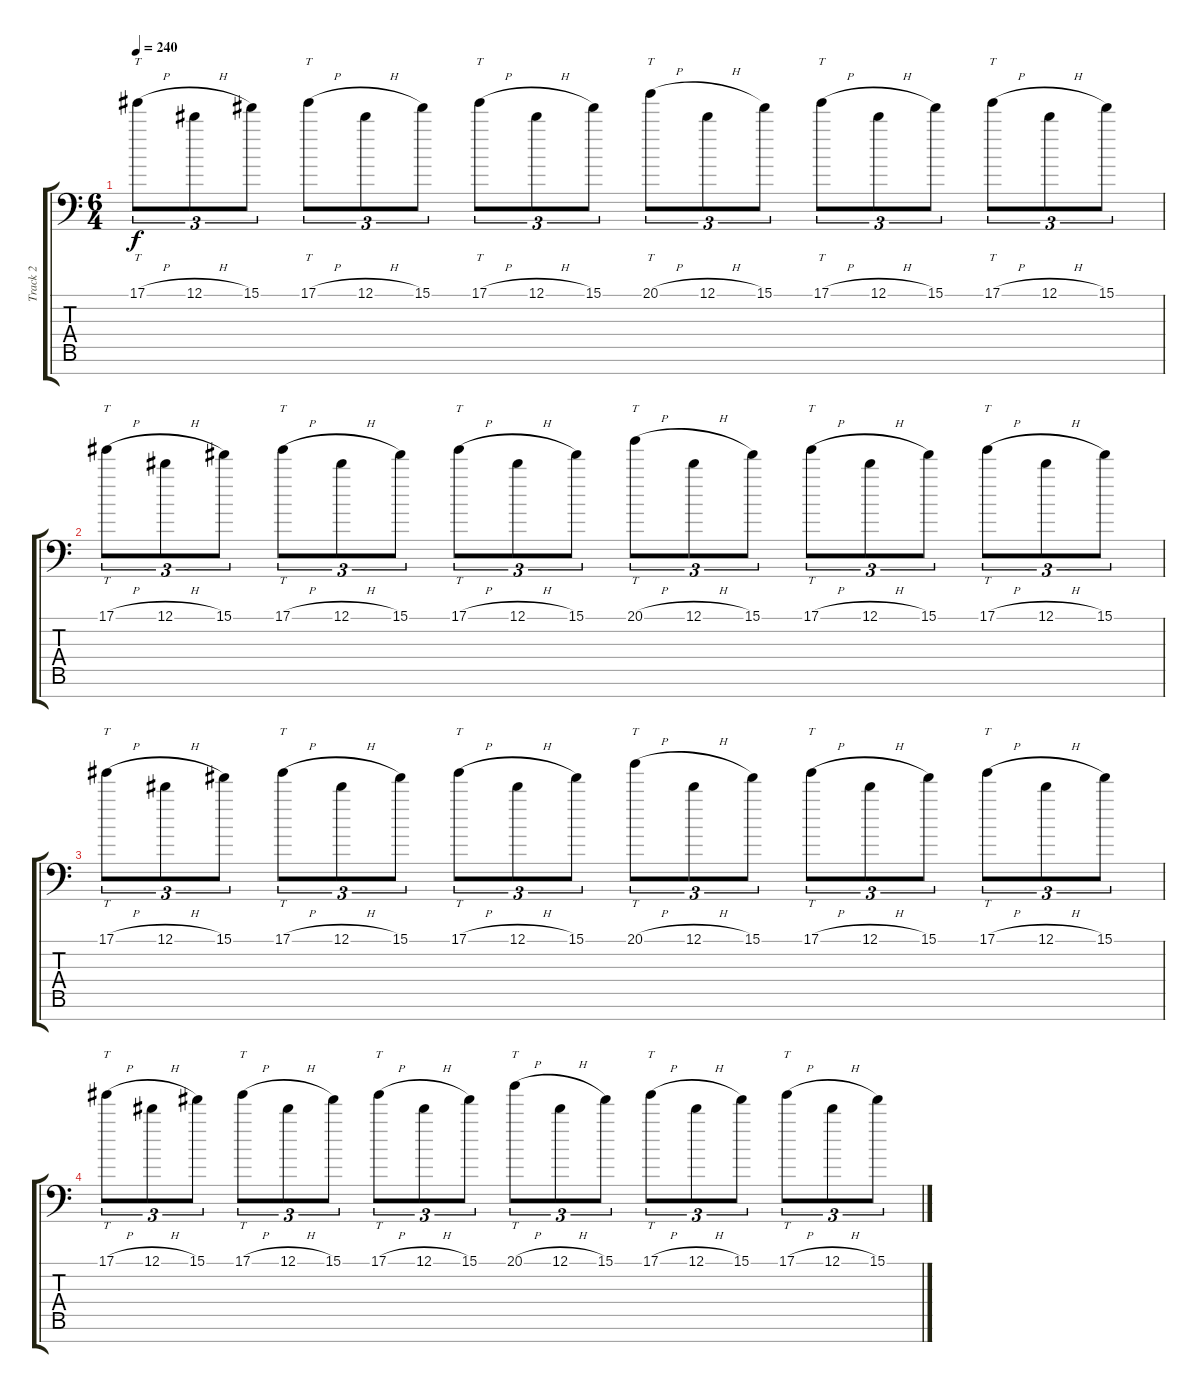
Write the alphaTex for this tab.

\track ("Track 2" "Track 2") {instrument overdrivenguitar}
\staff {score tabs}
\tuning (Eb4 Bb3 Gb3 Db3 Ab2 Eb2 Bb1) {hide}
\ts (6 4)
\tempo 240
\clef f4
\ks c
17.1{h}.8{tt tu (3 2) dy f volume 13} 12.1{h}.8{tu (3 2)} 15.1.8{tu (3 2)} 17.1{h}.8{tt tu (3 2)} 12.1{h}.8{tu (3 2)} 15.1.8{tu (3 2)} 17.1{h}.8{tt tu (3 2)} 12.1{h}.8{tu (3 2)} 15.1.8{tu (3 2)} 20.1{h}.8{tt tu (3 2)} 12.1{h}.8{tu (3 2)} 15.1.8{tu (3 2)} 17.1{h}.8{tt tu (3 2)} 12.1{h}.8{tu (3 2)} 15.1.8{tu (3 2)} 17.1{h}.8{tt tu (3 2)} 12.1{h}.8{tu (3 2)} 15.1.8{tu (3 2)} |
17.1{h}.8{tt tu (3 2)} 12.1{h}.8{tu (3 2)} 15.1.8{tu (3 2)} 17.1{h}.8{tt tu (3 2)} 12.1{h}.8{tu (3 2)} 15.1.8{tu (3 2)} 17.1{h}.8{tt tu (3 2)} 12.1{h}.8{tu (3 2)} 15.1.8{tu (3 2)} 20.1{h}.8{tt tu (3 2)} 12.1{h}.8{tu (3 2)} 15.1.8{tu (3 2)} 17.1{h}.8{tt tu (3 2)} 12.1{h}.8{tu (3 2)} 15.1.8{tu (3 2)} 17.1{h}.8{tt tu (3 2)} 12.1{h}.8{tu (3 2)} 15.1.8{tu (3 2)} |
17.1{h}.8{tt tu (3 2)} 12.1{h}.8{tu (3 2)} 15.1.8{tu (3 2)} 17.1{h}.8{tt tu (3 2)} 12.1{h}.8{tu (3 2)} 15.1.8{tu (3 2)} 17.1{h}.8{tt tu (3 2)} 12.1{h}.8{tu (3 2)} 15.1.8{tu (3 2)} 20.1{h}.8{tt tu (3 2)} 12.1{h}.8{tu (3 2)} 15.1.8{tu (3 2)} 17.1{h}.8{tt tu (3 2)} 12.1{h}.8{tu (3 2)} 15.1.8{tu (3 2)} 17.1{h}.8{tt tu (3 2)} 12.1{h}.8{tu (3 2)} 15.1.8{tu (3 2)} |
17.1{h}.8{tt tu (3 2)} 12.1{h}.8{tu (3 2)} 15.1.8{tu (3 2)} 17.1{h}.8{tt tu (3 2)} 12.1{h}.8{tu (3 2)} 15.1.8{tu (3 2)} 17.1{h}.8{tt tu (3 2)} 12.1{h}.8{tu (3 2)} 15.1.8{tu (3 2)} 20.1{h}.8{tt tu (3 2)} 12.1{h}.8{tu (3 2)} 15.1.8{tu (3 2)} 17.1{h}.8{tt tu (3 2)} 12.1{h}.8{tu (3 2)} 15.1.8{tu (3 2)} 17.1{h}.8{tt tu (3 2)} 12.1{h}.8{tu (3 2)} 15.1.8{tu (3 2)}
